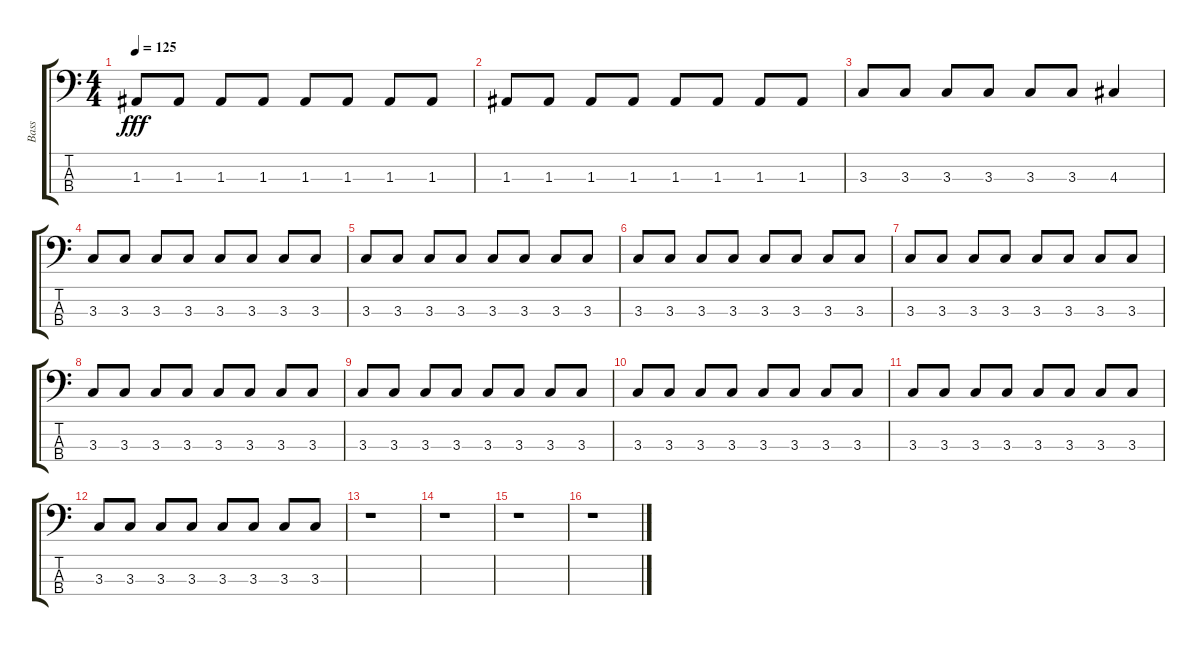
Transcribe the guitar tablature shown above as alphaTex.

\track ("Bass" "Bass") {instrument electricbasspick}
\staff {score tabs}
\tuning (G2 D2 A1 E1) {hide}
\ts (4 4)
\tempo 125
\clef f4
\ks c
1.3.8{dy fff} 1.3.8 1.3.8 1.3.8 1.3.8 1.3.8 1.3.8 1.3.8 |
1.3.8 1.3.8 1.3.8 1.3.8 1.3.8 1.3.8 1.3.8 1.3.8 |
3.3.8 3.3.8 3.3.8 3.3.8 3.3.8 3.3.8 4.3.4 |
3.3.8 3.3.8 3.3.8 3.3.8 3.3.8 3.3.8 3.3.8 3.3.8 |
3.3.8 3.3.8 3.3.8 3.3.8 3.3.8 3.3.8 3.3.8 3.3.8 |
3.3.8 3.3.8 3.3.8 3.3.8 3.3.8 3.3.8 3.3.8 3.3.8 |
3.3.8 3.3.8 3.3.8 3.3.8 3.3.8 3.3.8 3.3.8 3.3.8 |
3.3.8 3.3.8 3.3.8 3.3.8 3.3.8 3.3.8 3.3.8 3.3.8 |
3.3.8 3.3.8 3.3.8 3.3.8 3.3.8 3.3.8 3.3.8 3.3.8 |
3.3.8 3.3.8 3.3.8 3.3.8 3.3.8 3.3.8 3.3.8 3.3.8 |
3.3.8 3.3.8 3.3.8 3.3.8 3.3.8 3.3.8 3.3.8 3.3.8 |
3.3.8 3.3.8 3.3.8 3.3.8 3.3.8 3.3.8 3.3.8 3.3.8 |
r.1 |
r.1 |
r.1 |
r.1
